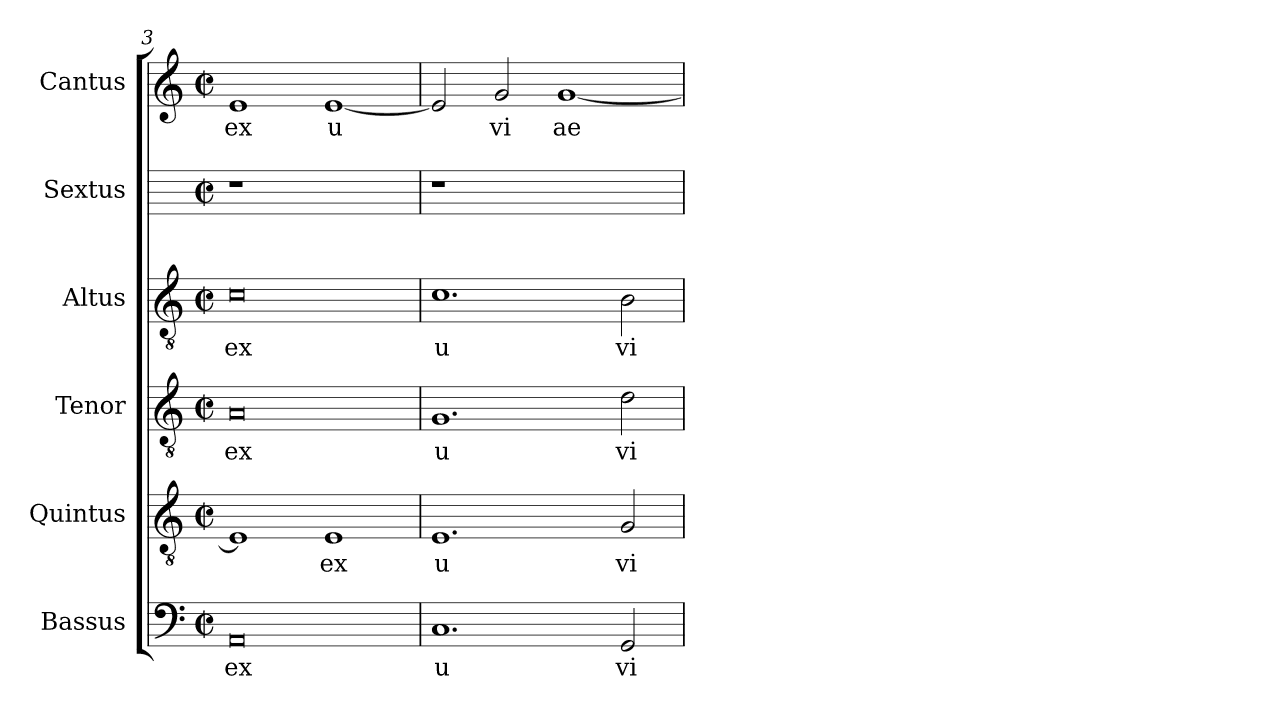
**kern	**text	**kern	**text	**kern	**text	**kern	**text	**kern	**kern	**text
*part6	*part6	*part5	*part5	*part4	*part4	*part3	*part3	*part2	*part1	*part1
*staff6	*staff6	*staff5	*staff5	*staff4	*staff4	*staff3	*staff3	*staff2	*staff1	*staff1
*I"Bassus	*	*I"Quintus	*	*I"Tenor	*	*I"Altus	*	*I"Sextus	*I"Cantus	*
*I'Bassus	*	*I'Quintus	*	*I'Tenor	*	*I'Altus	*	*	*I'Cantus	*
*clefF4	*	*clefGv2	*	*clefGv2	*	*clefGv2	*	*	*clefG2	*
*k[]	*	*k[]	*	*k[]	*	*k[]	*	*k[]	*k[]	*
*C:	*	*C:	*	*C:	*	*C:	*	*C:	*C:	*
*M2/2	*	*M2/2	*	*M2/2	*	*M2/2	*	*M2/2	*M2/2	*
*met(c|)	*	*met(c|)	*	*met(c|)	*	*met(c|)	*	*met(c|)	*met(c|)	*
=3	=3	=3	=3	=3	=3	=3	=3	=3	=3	=3
!	!LO:LY:b:cj	!	!LO:LY:b	!	!LO:LY:b	!	!LO:LY:b:cj	!	!	!LO:LY:b:cj
0AA	ex	1E]	.	0A	ex	0c	ex	1r	1e	ex
!	!	!	!LO:LY:b	!	!	!	!	!	!	!LO:LY:b:cj
.	.	1E	ex	.	.	.	.	1ryy	[<1e	u
=4	=4	=4	=4	=4	=4	=4	=4	=4	=4	=4
!	!LO:LY:b:cj	!	!LO:LY:b	!	!LO:LY:b	!	!LO:LY:b:cj	!	!	!LO:LY:b:cj
1.C	u	1.E	u	1.G	u	1.c	u	1r	2e/]	.
!	!	!	!	!	!	!	!	!	!	!LO:LY:b:cj
.	.	.	.	.	.	.	.	.	2g/	vi
!	!	!	!	!	!	!	!	!	!	!LO:LY:b:cj
.	.	.	.	.	.	.	.	1ryy	[<1g	ae
!	!LO:LY:b:cj	!	!LO:LY:b	!	!LO:LY:b	!	!LO:LY:b:cj	!	!	!
2GG/	vi	2G/	vi	2d\	vi	2B\	vi	.	.	.
=	=	=	=	=	=	=	=	=	=	=
*-	*-	*-	*-	*-	*-	*-	*-	*-	*-	*-
